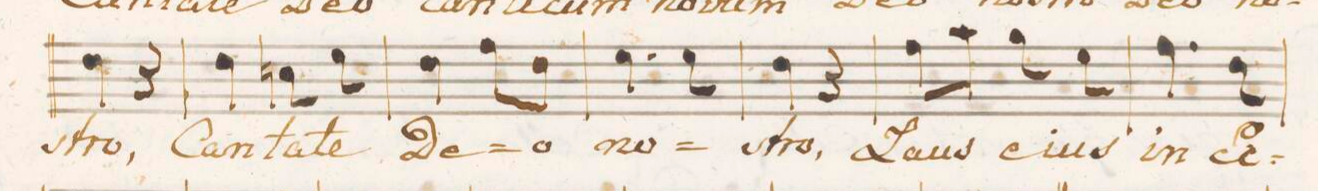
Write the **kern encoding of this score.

**kern	**text
*I"Tenore.	*
*clefC4	*
*k[b-]	*
*M2/4	*
4c\	-stro,
4r	.
=68	=68
4c\	Can-
8Bn\	-ta-
8d\	-te
=69	=69
4c\	De-
8e\L	-o
8c\J	.
=70	=70
4.d\	no-
8d\	.
=71	=71
4c\	-stro,
4r	.
=72	=72
8e\L	Laus
8g\J	.
8f\	e-
8d\	-ius
=73	=73
4.e\	in
8c\	Ec-
=74	=74
*-	*-
